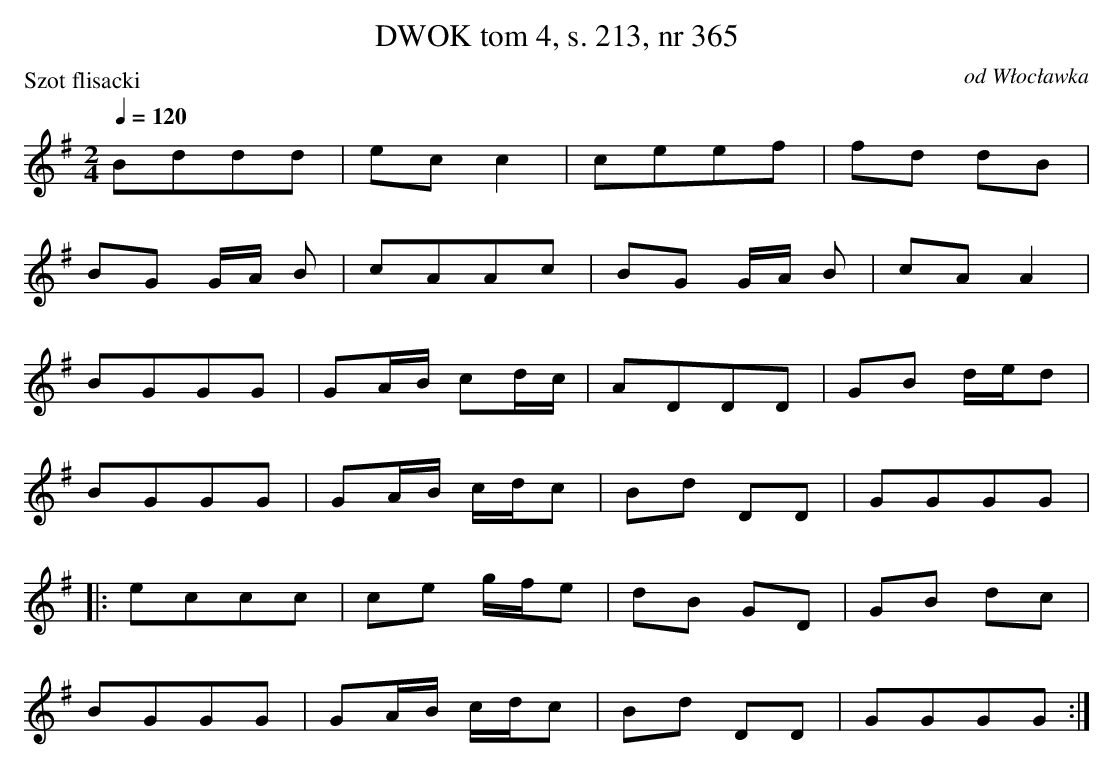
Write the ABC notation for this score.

X:1
T: DWOK tom 4, s. 213, nr 365
O:od Włocławka
P:Szot flisacki
L:1/8
M:2/4
K:G
Q:1/4=120
Bddd|ec c2|ceef|fd dB|
BG G/A/ B|cAAc|BG G/A/ B|cAA2|
BGGG|GA/B/ cd/c/|ADDD|GB d/e/d|
BGGG| GA/B/ c/d/c|Bd DD|GGGG|
|:eccc|ce g/f/e|dB GD|GB dc|
BGGG|GA/B/ c/d/c|Bd DD|GGGG:|
